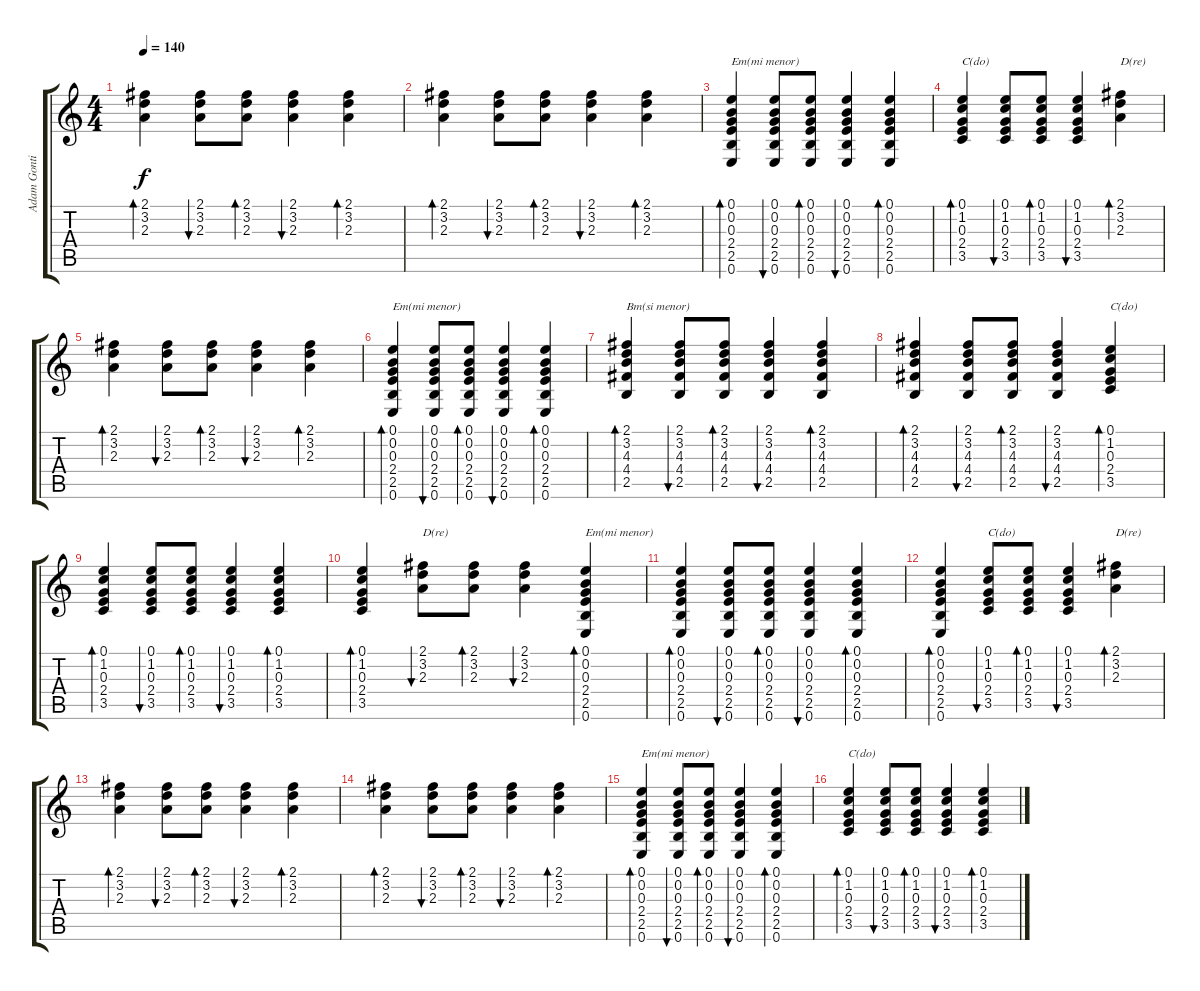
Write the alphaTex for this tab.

\track ("Adam Gontier" "Adam Gonti") {instrument acousticguitarsteel}
\staff {score tabs}
\tuning (E4 B3 G3 D3 A2 E2) {hide}
\ts (4 4)
\tempo 140
\clef g2
\ks c
(2.1 3.2 2.3).4{bd 60 dy f} (2.1 3.2 2.3).8{bu 60} (2.1 3.2 2.3).8{bd 60} (2.1 3.2 2.3).4{bu 60} (2.1 3.2 2.3).4{bd 60} |
(2.1 3.2 2.3).4{bd 60} (2.1 3.2 2.3).8{bu 60} (2.1 3.2 2.3).8{bd 60} (2.1 3.2 2.3).4{bu 60} (2.1 3.2 2.3).4{bd 60} |
(0.1 0.2 0.3 2.4 2.5 0.6).4{bd 60 txt "Em(mi menor)"} (0.1 0.2 0.3 2.4 2.5 0.6).8{bu 60} (0.1 0.2 0.3 2.4 2.5 0.6).8{bd 60} (0.1 0.2 0.3 2.4 2.5 0.6).4{bu 60} (0.1 0.2 0.3 2.4 2.5 0.6).4{bd 60} |
(0.1 1.2 0.3 2.4 3.5).4{bd 60 txt "C(do)"} (0.1 1.2 0.3 2.4 3.5).8{bu 60} (0.1 1.2 0.3 2.4 3.5).8{bd 60} (0.1 1.2 0.3 2.4 3.5).4{bu 60} (2.1 3.2 2.3).4{bd 60 txt "D(re)"} |
(2.1 3.2 2.3).4{bd 60} (2.1 3.2 2.3).8{bu 60} (2.1 3.2 2.3).8{bd 60} (2.1 3.2 2.3).4{bu 60} (2.1 3.2 2.3).4{bd 60} |
(0.1 0.2 0.3 2.4 2.5 0.6).4{bd 60 txt "Em(mi menor)"} (0.1 0.2 0.3 2.4 2.5 0.6).8{bu 60} (0.1 0.2 0.3 2.4 2.5 0.6).8{bd 60} (0.1 0.2 0.3 2.4 2.5 0.6).4{bu 60} (0.1 0.2 0.3 2.4 2.5 0.6).4{bd 60} |
(2.1 3.2 4.3 4.4 2.5).4{bd 60 txt "Bm(si menor)"} (2.1 3.2 4.3 4.4 2.5).8{bu 60} (2.1 3.2 4.3 4.4 2.5).8{bd 60} (2.1 3.2 4.3 4.4 2.5).4{bu 60} (2.1 3.2 4.3 4.4 2.5).4{bd 60} |
(2.1 3.2 4.3 4.4 2.5).4{bd 60} (2.1 3.2 4.3 4.4 2.5).8{bu 60} (2.1 3.2 4.3 4.4 2.5).8{bd 60} (2.1 3.2 4.3 4.4 2.5).4{bu 60} (0.1 1.2 0.3 2.4 3.5).4{bd 60 txt "C(do)"} |
(0.1 1.2 0.3 2.4 3.5).4{bd 60} (0.1 1.2 0.3 2.4 3.5).8{bu 60} (0.1 1.2 0.3 2.4 3.5).8{bd 60} (0.1 1.2 0.3 2.4 3.5).4{bu 60} (0.1 1.2 0.3 2.4 3.5).4{bd 60} |
(0.1 1.2 0.3 2.4 3.5).4{bd 60} (2.1 3.2 2.3).8{bu 60 txt "D(re)"} (2.1 3.2 2.3).8{bd 60} (2.1 3.2 2.3).4{bu 60} (0.1 0.2 0.3 2.4 2.5 0.6).4{bd 60 txt "Em(mi menor)"} |
(0.1 0.2 0.3 2.4 2.5 0.6).4{bd 60} (0.1 0.2 0.3 2.4 2.5 0.6).8{bu 60} (0.1 0.2 0.3 2.4 2.5 0.6).8{bd 60} (0.1 0.2 0.3 2.4 2.5 0.6).4{bu 60} (0.1 0.2 0.3 2.4 2.5 0.6).4{bd 60} |
(0.1 0.2 0.3 2.4 2.5 0.6).4{bd 60} (0.1 1.2 0.3 2.4 3.5).8{bu 60 txt "C(do)"} (0.1 1.2 0.3 2.4 3.5).8{bd 60} (0.1 1.2 0.3 2.4 3.5).4{bu 60} (2.1 3.2 2.3).4{bd 60 txt "D(re)"} |
(2.1 3.2 2.3).4{bd 60} (2.1 3.2 2.3).8{bu 60} (2.1 3.2 2.3).8{bd 60} (2.1 3.2 2.3).4{bu 60} (2.1 3.2 2.3).4{bd 60} |
(2.1 3.2 2.3).4{bd 60} (2.1 3.2 2.3).8{bu 60} (2.1 3.2 2.3).8{bd 60} (2.1 3.2 2.3).4{bu 60} (2.1 3.2 2.3).4{bd 60} |
(0.1 0.2 0.3 2.4 2.5 0.6).4{bd 60 txt "Em(mi menor)"} (0.1 0.2 0.3 2.4 2.5 0.6).8{bu 60} (0.1 0.2 0.3 2.4 2.5 0.6).8{bd 60} (0.1 0.2 0.3 2.4 2.5 0.6).4{bu 60} (0.1 0.2 0.3 2.4 2.5 0.6).4{bd 60} |
(0.1 1.2 0.3 2.4 3.5).4{bd 60 txt "C(do)"} (0.1 1.2 0.3 2.4 3.5).8{bu 60} (0.1 1.2 0.3 2.4 3.5).8{bd 60} (0.1 1.2 0.3 2.4 3.5).4{bu 60} (0.1 1.2 0.3 2.4 3.5).4{bd 60}
